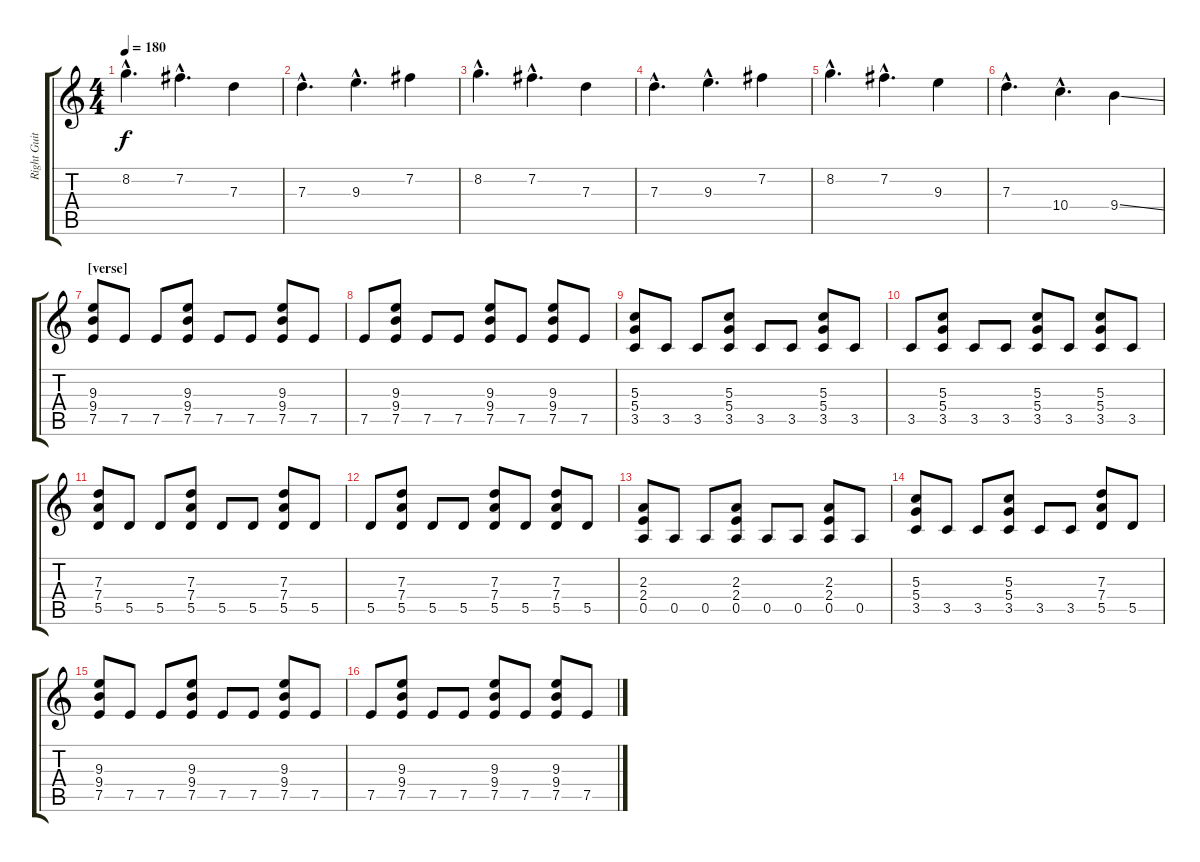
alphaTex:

\track ("Right Guitar" "Right Guit") {instrument distortionguitar}
\staff {score tabs}
\tuning (E4 B3 G3 D3 A2 E2) {hide}
\ts (4 4)
\tempo 180
\clef g2
\ks c
8.2{hac}.4{d dy f} 7.2{hac}.4{d} 7.3.4 |
7.3{hac}.4{d} 9.3{hac}.4{d} 7.2.4 |
8.2{hac}.4{d} 7.2{hac}.4{d} 7.3.4 |
7.3{hac}.4{d} 9.3{hac}.4{d} 7.2.4 |
8.2{hac}.4{d} 7.2{hac}.4{d} 9.3.4 |
7.3{hac}.4{d} 10.4{hac}.4{d} 9.4{ss}.4 |
\section ("" "[verse]")
(9.3 9.4 7.5).8 7.5.8 7.5.8 (9.3 9.4 7.5).8 7.5.8 7.5.8 (9.3 9.4 7.5).8 7.5.8 |
7.5.8 (9.3 9.4 7.5).8 7.5.8 7.5.8 (9.3 9.4 7.5).8 7.5.8 (9.3 9.4 7.5).8 7.5.8 |
(5.3 5.4 3.5).8 3.5.8 3.5.8 (5.3 5.4 3.5).8 3.5.8 3.5.8 (5.3 5.4 3.5).8 3.5.8 |
3.5.8 (5.3 5.4 3.5).8 3.5.8 3.5.8 (5.3 5.4 3.5).8 3.5.8 (5.3 5.4 3.5).8 3.5.8 |
(7.3 7.4 5.5).8 5.5.8 5.5.8 (7.3 7.4 5.5).8 5.5.8 5.5.8 (7.3 7.4 5.5).8 5.5.8 |
5.5.8 (7.3 7.4 5.5).8 5.5.8 5.5.8 (7.3 7.4 5.5).8 5.5.8 (7.3 7.4 5.5).8 5.5.8 |
(2.3 2.4 0.5).8 0.5.8 0.5.8 (2.3 2.4 0.5).8 0.5.8 0.5.8 (2.3 2.4 0.5).8 0.5.8 |
(5.3 5.4 3.5).8 3.5.8 3.5.8 (5.3 5.4 3.5).8 3.5.8 3.5.8 (7.3 7.4 5.5).8 5.5.8 |
(9.3 9.4 7.5).8 7.5.8 7.5.8 (9.3 9.4 7.5).8 7.5.8 7.5.8 (9.3 9.4 7.5).8 7.5.8 |
7.5.8 (9.3 9.4 7.5).8 7.5.8 7.5.8 (9.3 9.4 7.5).8 7.5.8 (9.3 9.4 7.5).8 7.5.8
